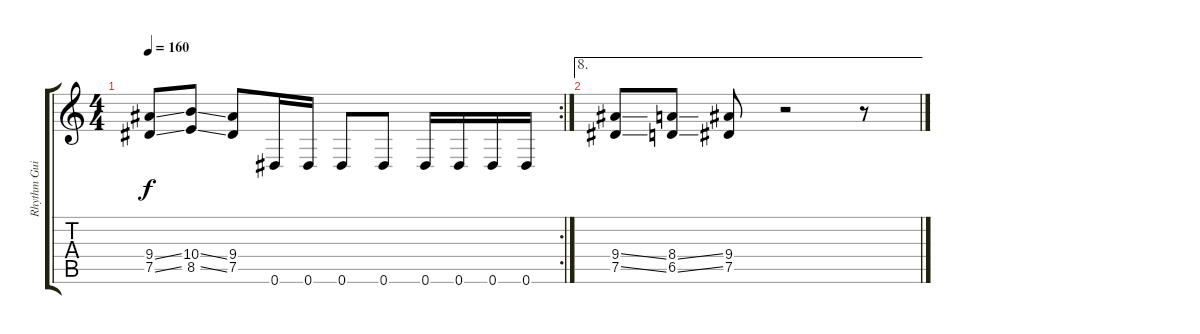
\track ("Rhythm Guitar" "Rhythm Gui") {instrument distortionguitar}
\staff {score tabs}
\tuning (Eb4 Bb3 Gb3 Db3 Ab2 Eb2) {hide}
\rc 2
\ts (4 4)
\tempo 160
\clef g2
\ks c
(9.4{ss} 7.5{ss}).8{dy f} (10.4{ss} 8.5{ss}).8 (9.4 7.5).8 0.6.16 0.6.16 0.6.8 0.6.8 0.6.16 0.6.16 0.6.16 0.6.16 |
\ae 8
(9.4{ss} 7.5{ss}).8 (8.4{ss} 6.5{ss}).8 (9.4 7.5).8 r.2 r.8
